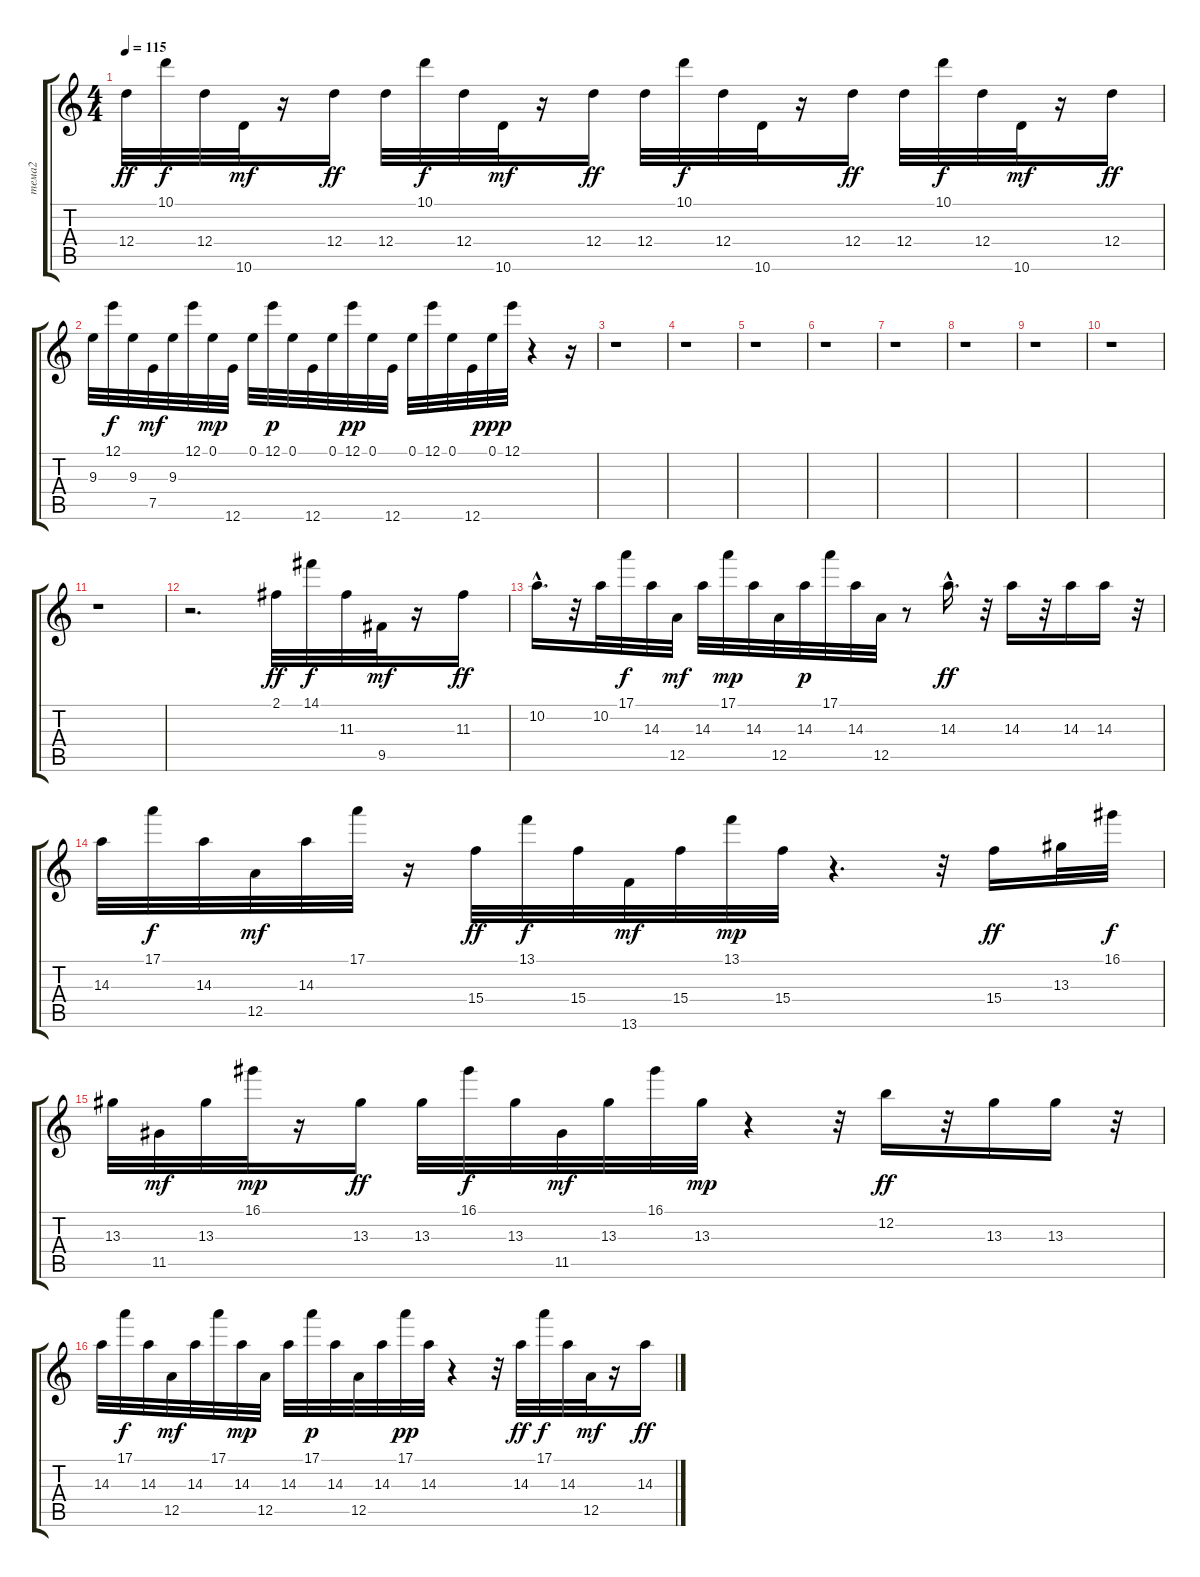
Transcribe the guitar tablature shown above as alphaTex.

\track ("тема2" "тема2") {instrument overdrivenguitar}
\staff {score tabs}
\tuning (E4 B3 G3 D3 A2 E2) {hide}
\ts (4 4)
\tempo 115
\clef g2
\ks c
12.4.32{dy ff} 10.1.32{dy f} 12.4.32 10.6.32{dy mf} r.16 12.4.16{dy ff} 12.4.32 10.1.32{dy f} 12.4.32 10.6.32{dy mf} r.16 12.4.16{dy ff} 12.4.32 10.1.32{dy f} 12.4.32 10.6.32 r.16 12.4.16{dy ff} 12.4.32 10.1.32{dy f} 12.4.32 10.6.32{dy mf} r.16 12.4.16{dy ff} |
9.3.32 12.1.32{dy f} 9.3.32 7.5.32{dy mf} 9.3.32 12.1.32 0.1.32{dy mp} 12.6.32 0.1.32 12.1.32{dy p} 0.1.32 12.6.32 0.1.32 12.1.32{dy pp} 0.1.32 12.6.32 0.1.32 12.1.32 0.1.32 12.6.32 0.1.32{dy ppp} 12.1.32 r.4 r.16 |
r.1 |
r.1 |
r.1 |
r.1 |
r.1 |
r.1 |
r.1 |
r.1 |
r.1 |
r.2{d} 2.1.32{dy ff} 14.1.32{dy f} 11.3.32 9.5.32{dy mf} r.16 11.3.16{dy ff balance 15} |
10.2{hac}.16{d} r.32 10.2.32 17.1.32{dy f} 14.3.32 12.5.32{dy mf} 14.3.32 17.1.32{dy mp} 14.3.32 12.5.32 14.3.32{dy p} 17.1.32 14.3.32 12.5.32 r.8 14.3{hac}.16{d dy ff} r.32 14.3.16 r.32 14.3.16 14.3.16 r.32 |
14.3.32 17.1.32{dy f} 14.3.32 12.5.32{dy mf} 14.3.32 17.1.32 r.16 15.4.32{dy ff} 13.1.32{dy f} 15.4.32 13.6.32{dy mf} 15.4.32 13.1.32{dy mp} 15.4.32 r.4{d} r.32 15.4.16{dy ff} 13.3.32 16.1.32{dy f} |
13.3.32 11.5.32{dy mf} 13.3.32 16.1.32{dy mp} r.16 13.3.16{dy ff} 13.3.32 16.1.32{dy f} 13.3.32 11.5.32{dy mf} 13.3.32 16.1.32 13.3.32{dy mp} r.4 r.32 12.2.16{dy ff} r.32 13.3.16 13.3.16 r.32 |
14.3.32 17.1.32{dy f} 14.3.32 12.5.32{dy mf} 14.3.32 17.1.32 14.3.32{dy mp} 12.5.32 14.3.32 17.1.32{dy p} 14.3.32 12.5.32 14.3.32 17.1.32{dy pp} 14.3.32 r.4 r.32 14.3.32{dy ff} 17.1.32{dy f} 14.3.32 12.5.32{dy mf} r.16 14.3.16{dy ff}
